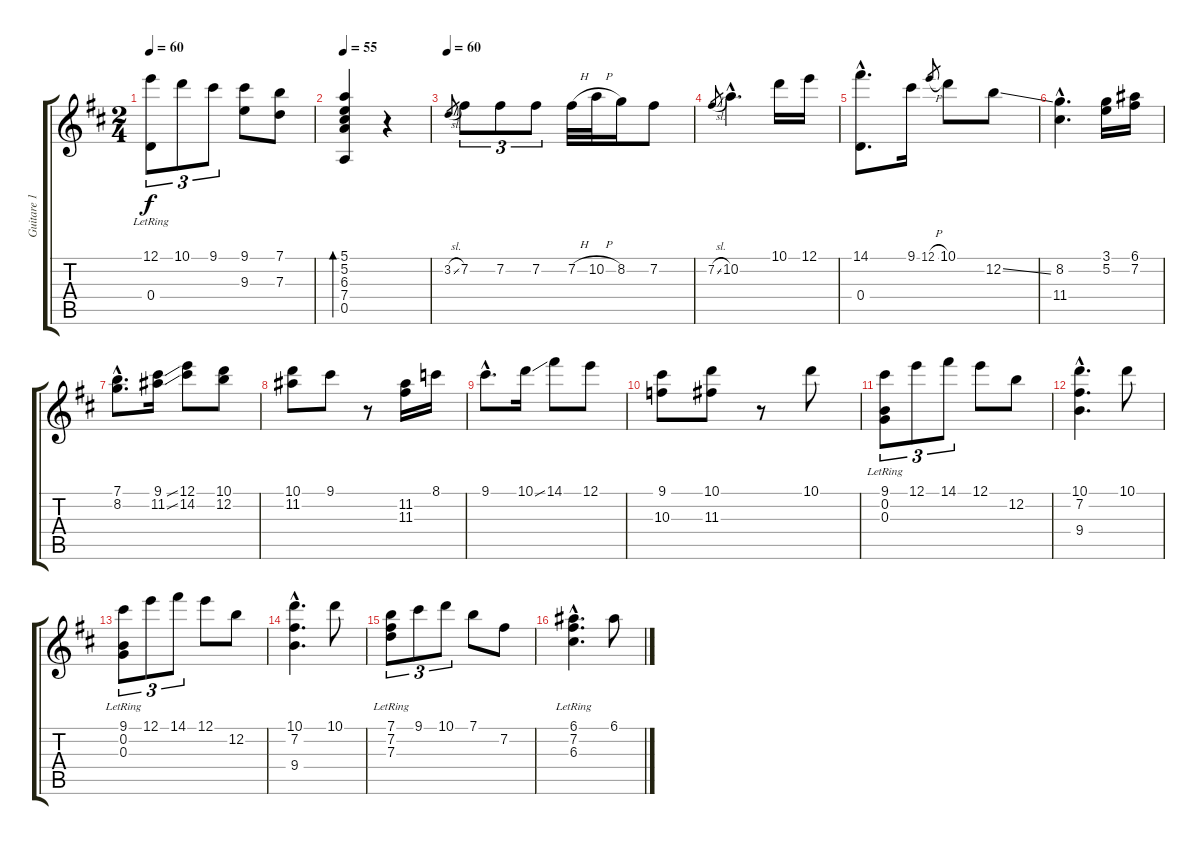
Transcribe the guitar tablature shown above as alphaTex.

\track ("Guitare 1" "Guitare 1") {instrument acousticguitarnylon}
\staff {score tabs}
\tuning (E4 B3 G3 D3 A2 D2) {hide}
\ts (2 4)
\tempo 60
\clef g2
\ks d
(12.1 0.4{lr}).8{tu (3 2) dy f} 10.1.8{tu (3 2)} 9.1.8{tu (3 2)} (9.1 9.3).8 (7.1 7.3).8 |
\tempo 55
(5.1 5.2 6.3 7.4 0.5).4{bd 240} r.4 |
\tempo 60
3.2{sl}.8{gr} 7.2.8{tu (3 2)} 7.2.8{tu (3 2)} 7.2.8{tu (3 2)} 7.2{h}.32 10.2{h}.32 8.2.16 7.2.8 |
7.2{sl}.8{gr} 10.2{hac}.4{d} 10.1.16 12.1.16 |
(14.1{hac} 0.4{hac}).8{d} 9.1.16 12.1{h}.8{gr} 10.1.8 12.2{ss}.8 |
(8.2{hac} 11.4{hac}).4{d} (3.1 5.2).16 (6.1 7.2).16 |
(7.1{hac} 8.2{hac}).8{d} (9.1{ss} 11.2{ss}).16 (12.1 14.2).8 (10.1 12.2).8 |
(10.1 11.2).8 9.1.8 r.8 (11.2 11.3).16 8.1.16 |
9.1{hac}.8{d} 10.1{ss}.16 14.1.8 12.1.8 |
(9.1 10.3).8 (10.1 11.3).8 r.8 10.1.8 |
(9.1 0.2{lr} 0.3{lr}).8{tu (3 2)} 12.1.8{tu (3 2)} 14.1.8{tu (3 2)} 12.1.8 12.2.8 |
(10.1{hac} 7.2{hac} 9.4{hac}).4{d} 10.1.8 |
(9.1 0.2{lr} 0.3{lr}).8{tu (3 2)} 12.1.8{tu (3 2)} 14.1.8{tu (3 2)} 12.1.8 12.2.8 |
(10.1{hac} 7.2{hac} 9.4{hac}).4{d} 10.1.8 |
(7.1 7.2{lr} 7.3{lr}).8{tu (3 2)} 9.1.8{tu (3 2)} 10.1.8{tu (3 2)} 7.1.8 7.2.8 |
(6.1{hac} 7.2{hac lr} 6.3{hac lr}).4{d} 6.1.8
